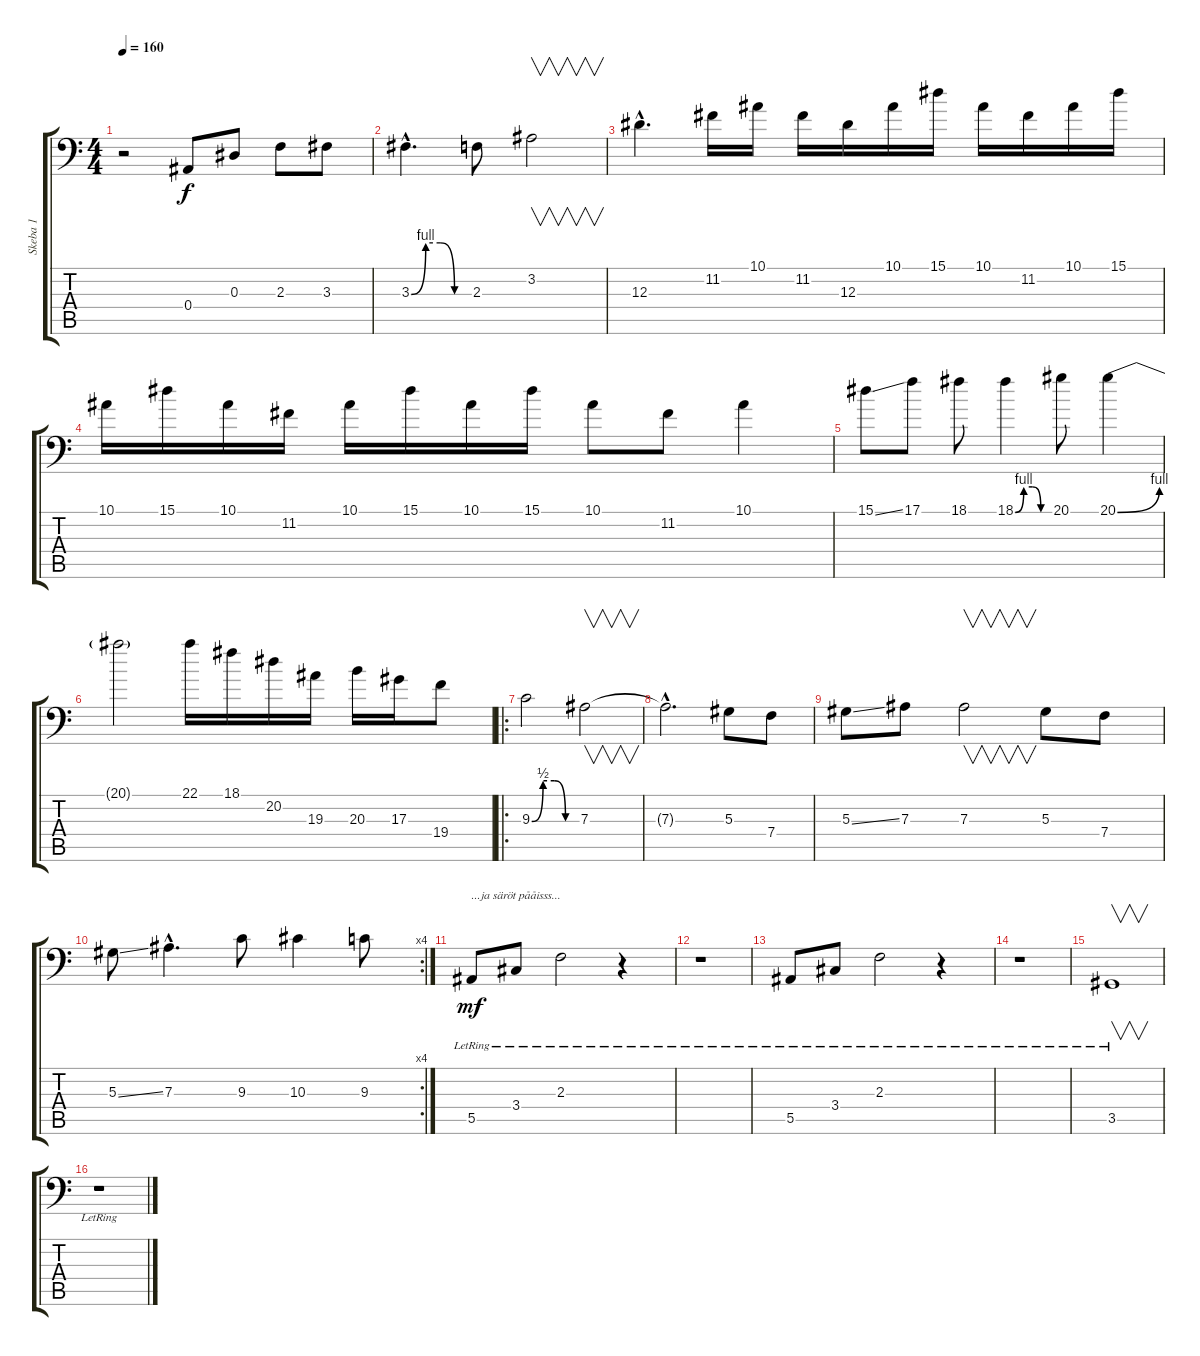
\track ("Skeba 1" "Skeba 1") {instrument lead2sawtooth}
\staff {score tabs}
\tuning (C4 G3 Eb3 Bb2 F2 Bb1) {hide}
\ts (4 4)
\tempo 160
\clef f4
\ks c
r.2{dy f} 0.4.8 0.3.8 2.3.8 3.3.8 |
3.3{be (custom 0 0 15 4 30 4 45 0 60 0) hac}.4{d} 2.3.8 3.2.2{v} |
12.3{hac}.4{d} 11.2.16 10.1.16 11.2.16 12.3.16 10.1.16 15.1.16 10.1.16 11.2.16 10.1.16 15.1.16 |
10.1.16 15.1.16 10.1.16 11.2.16 10.1.16 15.1.16 10.1.16 15.1.16 10.1.8 11.2.8 10.1.4 |
15.1{ss}.8 17.1.8 18.1.8 18.1{be (custom 0 0 15 4 30 4 45 0 60 0)}.4 20.1.8 20.1{be (bend 0 0 60 4)}.4 |
20.1{t}.2 22.1.16 18.1.16 20.2.16 19.3.16 20.3.16 17.3.16 19.4.8 |
\ro
9.3{be (custom 0 0 15 2 30 2 45 0 60 0)}.2 7.3.2{v} |
7.3{hac t}.2{d} 5.3.8 7.4.8 |
5.3{ss}.8 7.3.8 7.3.2{v} 5.3.8 7.4.8 |
\rc 4
5.3{ss}.8 7.3{hac}.4{d} 9.3.8 10.3.4 9.3.8 |
5.5{lr}.8{txt "...ja säröt pååisss..." dy mf instrument acousticguitarsteel} 3.4{lr}.8 2.3{lr}.2 r.4 |
r.1 |
5.5{lr}.8 3.4{lr}.8 2.3{lr}.2 r.4 |
r.1 |
3.5{lr}.1{v} |
r.1
